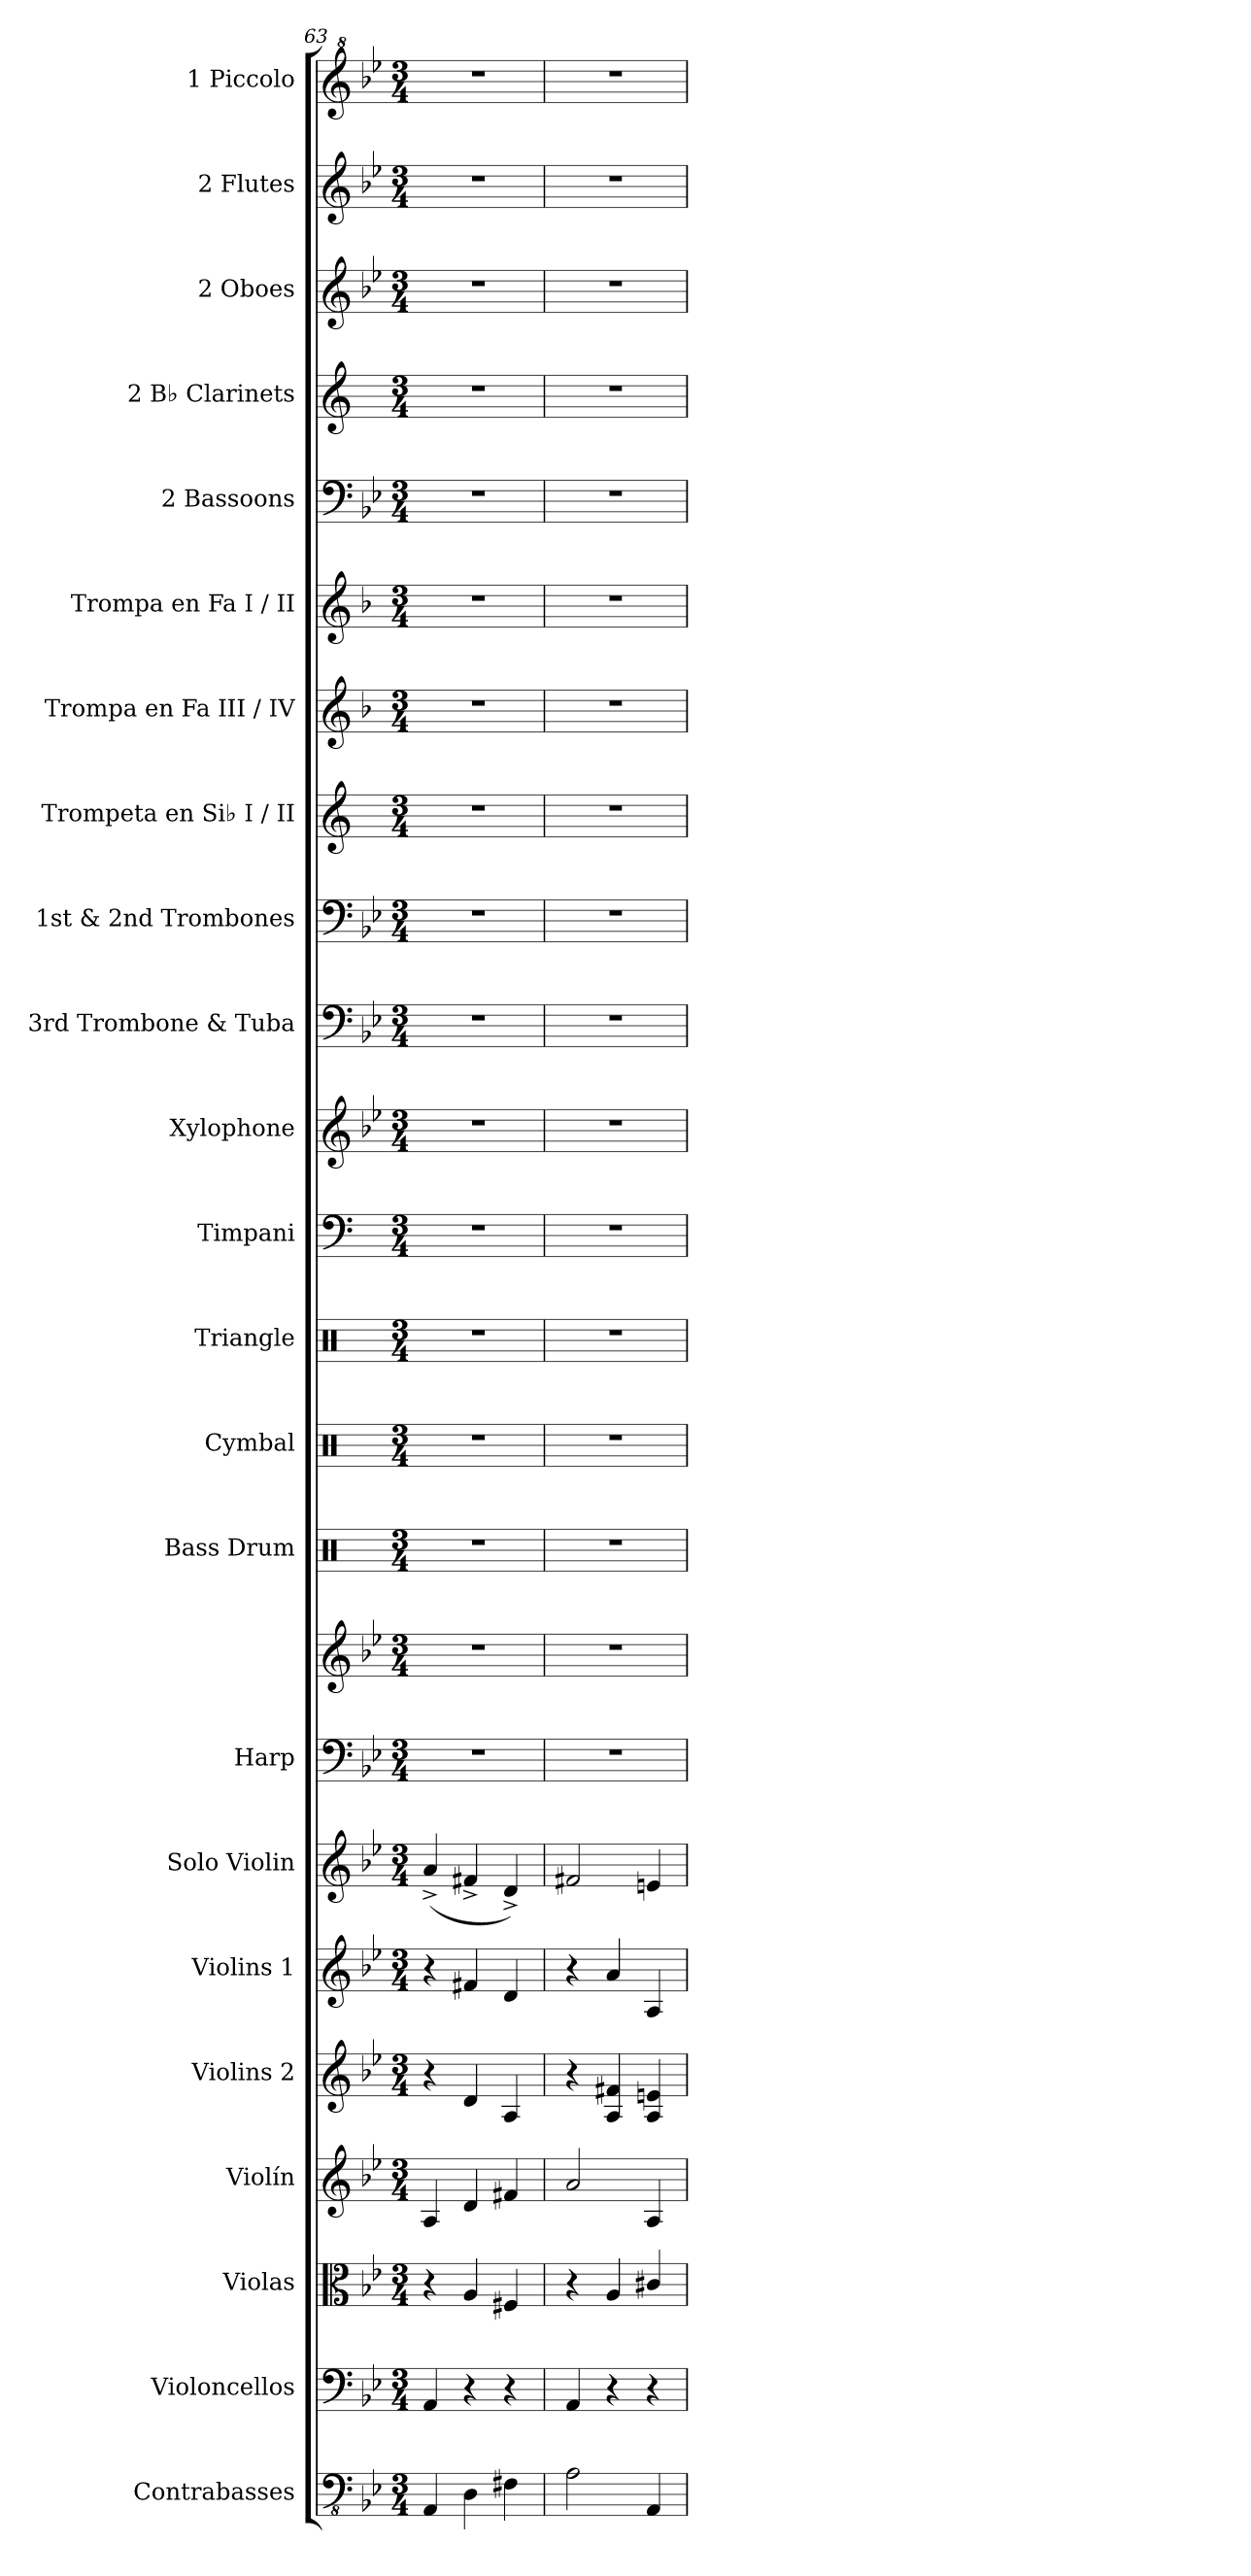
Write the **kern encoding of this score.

**kern	**kern	**kern	**kern	**kern	**kern	**kern	**kern	**kern	**kern	**kern	**kern	**kern	**kern	**kern	**kern	**kern	**kern	**kern	**kern	**kern	**kern	**kern	**kern
*part23	*part22	*part21	*part20	*part19	*part18	*part17	*part16	*part16	*part15	*part14	*part13	*part12	*part11	*part10	*part9	*part8	*part7	*part6	*part5	*part4	*part3	*part2	*part1
*staff24	*staff23	*staff22	*staff21	*staff20	*staff19	*staff18	*staff17	*staff16	*staff15	*staff14	*staff13	*staff12	*staff11	*staff10	*staff9	*staff8	*staff7	*staff6	*staff5	*staff4	*staff3	*staff2	*staff1
*I"Contrabasses	*I"Violoncellos	*I"Violas	*I"Violín	*I"Violins 2	*I"Violins 1	*I"Solo Violin	*I"Harp	*	*I"Bass Drum	*I"Cymbal	*I"Triangle	*I"Timpani	*I"Xylophone	*I"3rd Trombone     &amp; Tuba	*I"1st &amp; 2nd Trombones	*I"Trompeta en Si♭  I / II	*I"Trompa en Fa   III / IV	*I"Trompa en Fa I / II	*I"2 Bassoons	*I"2 B♭ Clarinets	*I"2 Oboes	*I"2 Flutes	*I"1 Piccolo
*I'Cbs.	*I'Vlcs.	*I'Vlas.	*I'Vln.	*I'Vlns. 2	*I'Vlns. 1	*I'S. Vln.	*I'Hrp.	*	*I'B. Dr.	*I'Cym.	*I'Trgl.	*I'Timp.	*I'Xyl.	*I'3rd Trb. &amp; Tba.	*I'1st &amp; 2nd    Trbs.	*I'Tpt. Si♭  I / II	*I'Trmp. Fa   III / IV	*I'Trmp. Fa I / II	*I'2 Bsns.	*I'2 B♭ Cls.	*I'2 Obs.	*I'2 Fls.	*I'1 Picc.
!!LO:PB:g=z
*clefFv4	*clefF4	*clefC3	*clefG2	*clefG2	*clefG2	*clefG2	*clefF4	*clefG2	*clefX	*clefX	*clefX	*clefF4	*clefG2	*clefF4	*clefF4	*clefG2	*clefG2	*clefG2	*clefF4	*clefG2	*clefG2	*clefG2	*clefG^2
*	*	*	*	*	*	*	*	*	*	*	*	*	*ITrd-7c-12	*	*	*ITrd1c2	*ITrd4c7	*ITrd4c7	*	*ITrd1c2	*	*	*ITrd-7c-12
*k[b-e-]	*k[b-e-]	*k[b-e-]	*k[b-e-]	*k[b-e-]	*k[b-e-]	*k[b-e-]	*k[b-e-]	*k[b-e-]	*k[]	*k[]	*k[]	*k[]	*k[b-e-]	*k[b-e-]	*k[b-e-]	*k[b-e-]	*k[b-e-]	*k[b-e-]	*k[b-e-]	*k[b-e-]	*k[b-e-]	*k[b-e-]	*k[b-e-]
*M3/4	*M3/4	*M3/4	*M3/4	*M3/4	*M3/4	*M3/4	*M3/4	*M3/4	*M3/4	*M3/4	*M3/4	*M3/4	*M3/4	*M3/4	*M3/4	*M3/4	*M3/4	*M3/4	*M3/4	*M3/4	*M3/4	*M3/4	*M3/4
=63	=63	=63	=63	=63	=63	=63	=63	=63	=63	=63	=63	=63	=63	=63	=63	=63	=63	=63	=63	=63	=63	=63	=63
4AAA/	4AA/	4r	4A/	4r	4r	(<4a^/	2.r	2.r	2.r	2.r	2.r	2.r	2.r	2.r	2.r	2.r	2.r	2.r	2.r	2.r	2.r	2.r	2.r
4DD\	4r	4A/	4d/	4d/	4f#X/	4f#X^/	.	.	.	.	.	.	.	.	.	.	.	.	.	.	.	.	.
4FF#X\	4r	4F#X/	4f#X/	4A/	4d/	4d^/)	.	.	.	.	.	.	.	.	.	.	.	.	.	.	.	.	.
=64	=64	=64	=64	=64	=64	=64	=64	=64	=64	=64	=64	=64	=64	=64	=64	=64	=64	=64	=64	=64	=64	=64	=64
2AA\	4AA/	4r	2a/	4r	4r	2f#X/	2.r	2.r	2.r	2.r	2.r	2.r	2.r	2.r	2.r	2.r	2.r	2.r	2.r	2.r	2.r	2.r	2.r
.	4r	4A/	.	4A/ 4f#X/	4a/	.	.	.	.	.	.	.	.	.	.	.	.	.	.	.	.	.	.
4AAA/	4r	4c#X/	4A/	4A/ 4en/	4A/	4en/	.	.	.	.	.	.	.	.	.	.	.	.	.	.	.	.	.
=	=	=	=	=	=	=	=	=	=	=	=	=	=	=	=	=	=	=	=	=	=	=	=
*-	*-	*-	*-	*-	*-	*-	*-	*-	*-	*-	*-	*-	*-	*-	*-	*-	*-	*-	*-	*-	*-	*-	*-
